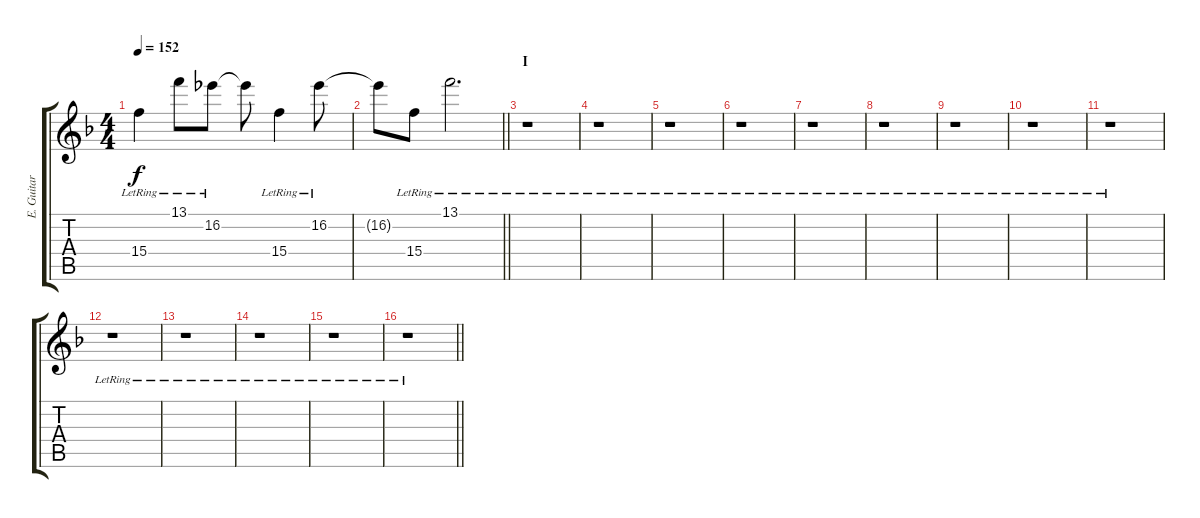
\track ("E. Guitar IV" "E. Guitar ") {instrument electricguitarclean}
\staff {score tabs}
\tuning (E4 B3 G3 D3 A2 E2) {hide}
\ts (4 4)
\tempo 152
\clef g2
\ks f
15.4{lr}.4{dy f} 13.1{lr}.8 16.2{lr}.8 16.2{t}.8 15.4{lr}.4 16.2{lr}.8 |
\barLineRight lightlight
16.2{t}.8 15.4{lr}.8 13.1{lr}.2{d} |
\section ("" "I")
r.1 |
r.1 |
r.1 |
r.1 |
r.1 |
r.1 |
r.1 |
r.1 |
r.1 |
r.1 |
r.1 |
r.1 |
r.1 |
\barLineRight lightlight
r.1
